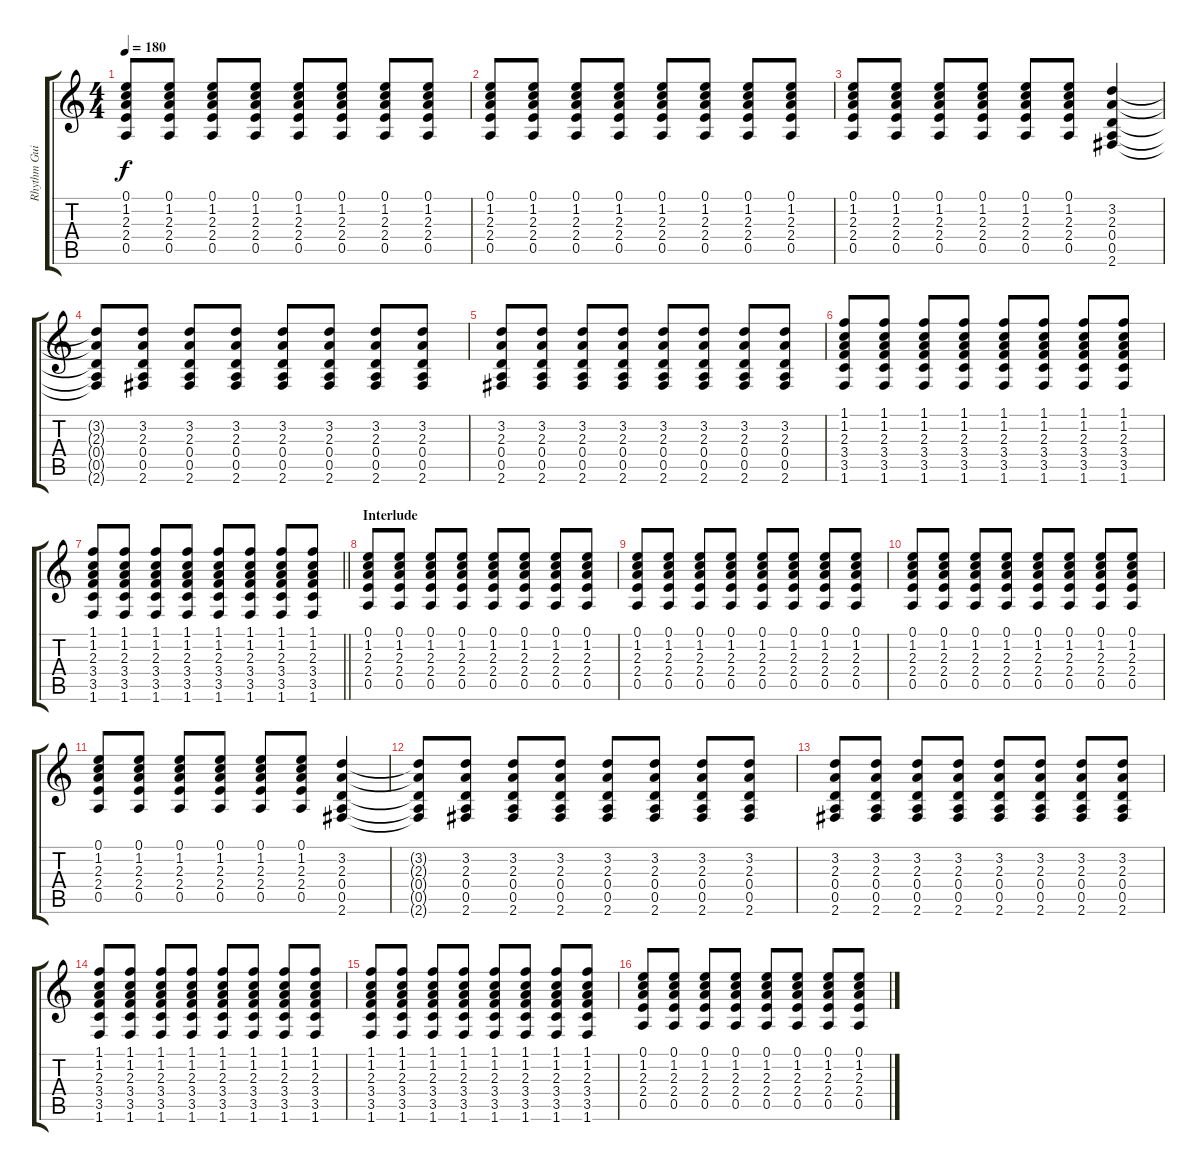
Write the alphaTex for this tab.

\track ("Rhythm Guitar" "Rhythm Gui") {instrument overdrivenguitar}
\staff {score tabs}
\tuning (E4 B3 G3 D3 A2 E2) {hide}
\ts (4 4)
\tempo 180
\clef g2
\ks aminor
(0.1 1.2 2.3 2.4 0.5).8{dy f} (0.1 1.2 2.3 2.4 0.5).8 (0.1 1.2 2.3 2.4 0.5).8 (0.1 1.2 2.3 2.4 0.5).8 (0.1 1.2 2.3 2.4 0.5).8 (0.1 1.2 2.3 2.4 0.5).8 (0.1 1.2 2.3 2.4 0.5).8 (0.1 1.2 2.3 2.4 0.5).8 |
(0.1 1.2 2.3 2.4 0.5).8 (0.1 1.2 2.3 2.4 0.5).8 (0.1 1.2 2.3 2.4 0.5).8 (0.1 1.2 2.3 2.4 0.5).8 (0.1 1.2 2.3 2.4 0.5).8 (0.1 1.2 2.3 2.4 0.5).8 (0.1 1.2 2.3 2.4 0.5).8 (0.1 1.2 2.3 2.4 0.5).8 |
(0.1 1.2 2.3 2.4 0.5).8 (0.1 1.2 2.3 2.4 0.5).8 (0.1 1.2 2.3 2.4 0.5).8 (0.1 1.2 2.3 2.4 0.5).8 (0.1 1.2 2.3 2.4 0.5).8 (0.1 1.2 2.3 2.4 0.5).8 (3.2 2.3 0.4 0.5 2.6).4 |
(3.2{t} 2.3{t} 0.4{t} 0.5{t} 2.6{t}).8 (3.2 2.3 0.4 0.5 2.6).8 (3.2 2.3 0.4 0.5 2.6).8 (3.2 2.3 0.4 0.5 2.6).8 (3.2 2.3 0.4 0.5 2.6).8 (3.2 2.3 0.4 0.5 2.6).8 (3.2 2.3 0.4 0.5 2.6).8 (3.2 2.3 0.4 0.5 2.6).8 |
(3.2 2.3 0.4 0.5 2.6).8 (3.2 2.3 0.4 0.5 2.6).8 (3.2 2.3 0.4 0.5 2.6).8 (3.2 2.3 0.4 0.5 2.6).8 (3.2 2.3 0.4 0.5 2.6).8 (3.2 2.3 0.4 0.5 2.6).8 (3.2 2.3 0.4 0.5 2.6).8 (3.2 2.3 0.4 0.5 2.6).8 |
(1.1 1.2 2.3 3.4 3.5 1.6).8 (1.1 1.2 2.3 3.4 3.5 1.6).8 (1.1 1.2 2.3 3.4 3.5 1.6).8 (1.1 1.2 2.3 3.4 3.5 1.6).8 (1.1 1.2 2.3 3.4 3.5 1.6).8 (1.1 1.2 2.3 3.4 3.5 1.6).8 (1.1 1.2 2.3 3.4 3.5 1.6).8 (1.1 1.2 2.3 3.4 3.5 1.6).8 |
\barLineRight lightlight
(1.1 1.2 2.3 3.4 3.5 1.6).8 (1.1 1.2 2.3 3.4 3.5 1.6).8 (1.1 1.2 2.3 3.4 3.5 1.6).8 (1.1 1.2 2.3 3.4 3.5 1.6).8 (1.1 1.2 2.3 3.4 3.5 1.6).8 (1.1 1.2 2.3 3.4 3.5 1.6).8 (1.1 1.2 2.3 3.4 3.5 1.6).8 (1.1 1.2 2.3 3.4 3.5 1.6).8 |
\section ("" "Interlude")
(0.1 1.2 2.3 2.4 0.5).8 (0.1 1.2 2.3 2.4 0.5).8 (0.1 1.2 2.3 2.4 0.5).8 (0.1 1.2 2.3 2.4 0.5).8 (0.1 1.2 2.3 2.4 0.5).8 (0.1 1.2 2.3 2.4 0.5).8 (0.1 1.2 2.3 2.4 0.5).8 (0.1 1.2 2.3 2.4 0.5).8 |
(0.1 1.2 2.3 2.4 0.5).8 (0.1 1.2 2.3 2.4 0.5).8 (0.1 1.2 2.3 2.4 0.5).8 (0.1 1.2 2.3 2.4 0.5).8 (0.1 1.2 2.3 2.4 0.5).8 (0.1 1.2 2.3 2.4 0.5).8 (0.1 1.2 2.3 2.4 0.5).8 (0.1 1.2 2.3 2.4 0.5).8 |
(0.1 1.2 2.3 2.4 0.5).8 (0.1 1.2 2.3 2.4 0.5).8 (0.1 1.2 2.3 2.4 0.5).8 (0.1 1.2 2.3 2.4 0.5).8 (0.1 1.2 2.3 2.4 0.5).8 (0.1 1.2 2.3 2.4 0.5).8 (0.1 1.2 2.3 2.4 0.5).8 (0.1 1.2 2.3 2.4 0.5).8 |
(0.1 1.2 2.3 2.4 0.5).8 (0.1 1.2 2.3 2.4 0.5).8 (0.1 1.2 2.3 2.4 0.5).8 (0.1 1.2 2.3 2.4 0.5).8 (0.1 1.2 2.3 2.4 0.5).8 (0.1 1.2 2.3 2.4 0.5).8 (3.2 2.3 0.4 0.5 2.6).4 |
(3.2{t} 2.3{t} 0.4{t} 0.5{t} 2.6{t}).8 (3.2 2.3 0.4 0.5 2.6).8 (3.2 2.3 0.4 0.5 2.6).8 (3.2 2.3 0.4 0.5 2.6).8 (3.2 2.3 0.4 0.5 2.6).8 (3.2 2.3 0.4 0.5 2.6).8 (3.2 2.3 0.4 0.5 2.6).8 (3.2 2.3 0.4 0.5 2.6).8 |
(3.2 2.3 0.4 0.5 2.6).8 (3.2 2.3 0.4 0.5 2.6).8 (3.2 2.3 0.4 0.5 2.6).8 (3.2 2.3 0.4 0.5 2.6).8 (3.2 2.3 0.4 0.5 2.6).8 (3.2 2.3 0.4 0.5 2.6).8 (3.2 2.3 0.4 0.5 2.6).8 (3.2 2.3 0.4 0.5 2.6).8 |
(1.1 1.2 2.3 3.4 3.5 1.6).8 (1.1 1.2 2.3 3.4 3.5 1.6).8 (1.1 1.2 2.3 3.4 3.5 1.6).8 (1.1 1.2 2.3 3.4 3.5 1.6).8 (1.1 1.2 2.3 3.4 3.5 1.6).8 (1.1 1.2 2.3 3.4 3.5 1.6).8 (1.1 1.2 2.3 3.4 3.5 1.6).8 (1.1 1.2 2.3 3.4 3.5 1.6).8 |
(1.1 1.2 2.3 3.4 3.5 1.6).8 (1.1 1.2 2.3 3.4 3.5 1.6).8 (1.1 1.2 2.3 3.4 3.5 1.6).8 (1.1 1.2 2.3 3.4 3.5 1.6).8 (1.1 1.2 2.3 3.4 3.5 1.6).8 (1.1 1.2 2.3 3.4 3.5 1.6).8 (1.1 1.2 2.3 3.4 3.5 1.6).8 (1.1 1.2 2.3 3.4 3.5 1.6).8 |
(0.1 1.2 2.3 2.4 0.5).8 (0.1 1.2 2.3 2.4 0.5).8 (0.1 1.2 2.3 2.4 0.5).8 (0.1 1.2 2.3 2.4 0.5).8 (0.1 1.2 2.3 2.4 0.5).8 (0.1 1.2 2.3 2.4 0.5).8 (0.1 1.2 2.3 2.4 0.5).8 (0.1 1.2 2.3 2.4 0.5).8
